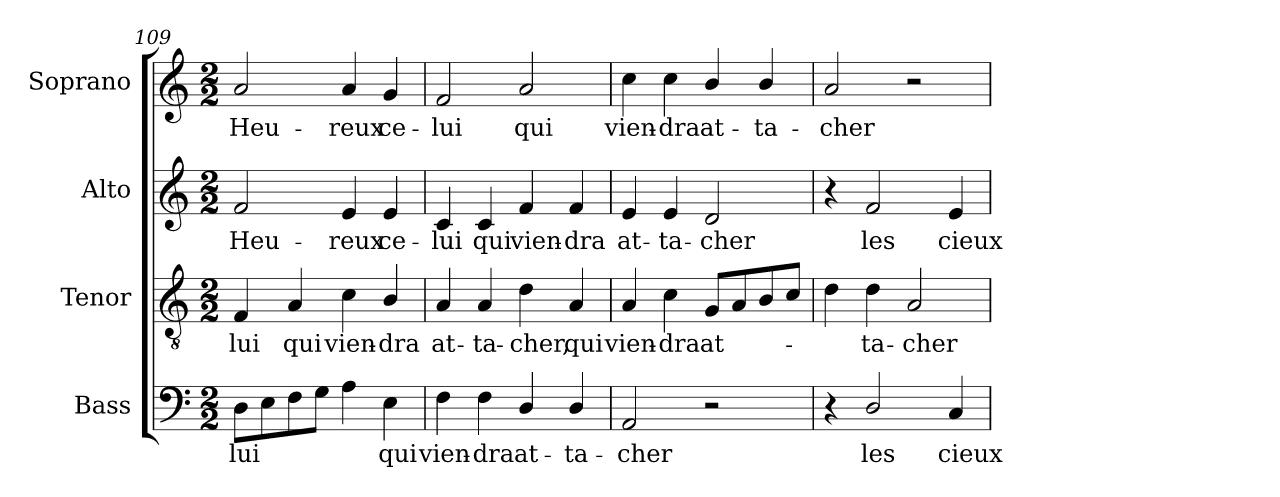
**kern	**text	**kern	**text	**kern	**text	**kern	**text
*part4	*part4	*part3	*part3	*part2	*part2	*part1	*part1
*staff4	*staff4	*staff3	*staff3	*staff2	*staff2	*staff1	*staff1
*I"Bass	*	*I"Tenor	*	*I"Alto	*	*I"Soprano	*
*I'B.	*	*I'T.	*	*I'A.	*	*I'S.	*
*clefF4	*	*clefGv2	*	*clefG2	*	*clefG2	*
*	*	*ITrd7c12	*	*	*	*	*
*k[]	*	*k[]	*	*k[]	*	*k[]	*
*C:	*	*C:	*	*C:	*	*C:	*
*M2/2	*	*M2/2	*	*M2/2	*	*M2/2	*
=109	=109	=109	=109	=109	=109	=109	=109
!	!LO:LY:b:color=#000000	!	!	!	!	!	!
!	!	!	!LO:LY:b:color=#000000	!	!	!	!
!	!	!	!	!	!LO:LY:b:color=#000000	!	!
!	!	!	!	!	!	!	!LO:LY:b:color=#000000
8Di\L	-lui	4FFi/	-lui	2fi/	Heu-	2ai/	Heu-
8Ei\	.	.	.	.	.	.	.
!	!	!	!LO:LY:b:color=#000000	!	!	!	!
8Fi\	.	4AAi/	qui	.	.	.	.
8Gi\J	.	.	.	.	.	.	.
!	!	!	!LO:LY:b:color=#000000	!	!	!	!
!	!	!	!	!	!LO:LY:b:color=#000000	!	!
!	!	!	!	!	!	!	!LO:LY:b:color=#000000
4Ai\	.	4Ci\	vien-	4ei/	-reux	4ai/	-reux
!	!LO:LY:b:color=#000000	!	!	!	!	!	!
!	!	!	!LO:LY:b:color=#000000	!	!	!	!
!	!	!	!	!	!LO:LY:b:color=#000000	!	!
!	!	!	!	!	!	!	!LO:LY:b:color=#000000
4Ei\	qui	4BBi/	-dra	4ei/	ce-	4gi/	ce-
=110	=110	=110	=110	=110	=110	=110	=110
!	!LO:LY:b:color=#000000	!	!	!	!	!	!
!	!	!	!LO:LY:b:color=#000000	!	!	!	!
!	!	!	!	!	!LO:LY:b:color=#000000	!	!
!	!	!	!	!	!	!	!LO:LY:b:color=#000000
4Fi\	vien-	4AAi/	at-	4ci/	-lui	2fi/	-lui
!	!LO:LY:b:color=#000000	!	!	!	!	!	!
!	!	!	!LO:LY:b:color=#000000	!	!	!	!
!	!	!	!	!	!LO:LY:b:color=#000000	!	!
4Fi\	-dra	4AAi/	-ta-	4ci/	qui	.	.
!	!LO:LY:b:color=#000000	!	!	!	!	!	!
!	!	!	!LO:LY:b:color=#000000	!	!	!	!
!	!	!	!	!	!LO:LY:b:color=#000000	!	!
!	!	!	!	!	!	!	!LO:LY:b:color=#000000
4Di/	at-	4Di\	-cher,	4fi/	vien-	2ai/	qui
!	!LO:LY:b:color=#000000	!	!	!	!	!	!
!	!	!	!LO:LY:b:color=#000000	!	!	!	!
!	!	!	!	!	!LO:LY:b:color=#000000	!	!
4Di/	-ta-	4AAi/	qui	4fi/	-dra	.	.
=111	=111	=111	=111	=111	=111	=111	=111
!	!LO:LY:b:color=#000000	!	!	!	!	!	!
!	!	!	!LO:LY:b:color=#000000	!	!	!	!
!	!	!	!	!	!LO:LY:b:color=#000000	!	!
!	!	!	!	!	!	!	!LO:LY:b:color=#000000
2AAi/	-cher	4AAi/	vien-	4ei/	at-	4cci\	vien-
!	!	!	!LO:LY:b:color=#000000	!	!	!	!
!	!	!	!	!	!LO:LY:b:color=#000000	!	!
!	!	!	!	!	!	!	!LO:LY:b:color=#000000
.	.	4Ci\	-dra	4ei/	-ta-	4cci\	-dra
!	!	!	!LO:LY:b:color=#000000	!	!	!	!
!	!	!	!	!	!LO:LY:b:color=#000000	!	!
!	!	!	!	!	!	!	!LO:LY:b:color=#000000
2r	.	8GGi/L	at-	2di/	-cher	4bi/	at-
.	.	8AAi/	.	.	.	.	.
!	!	!	!	!	!	!	!LO:LY:b:color=#000000
.	.	8BBi/	.	.	.	4bi/	-ta-
.	.	8Ci/J	.	.	.	.	.
=112	=112	=112	=112	=112	=112	=112	=112
!	!	!	!	!	!	!	!LO:LY:b:color=#000000
4r	.	4Di\	.	4r	.	2ai/	-cher
!	!LO:LY:b:color=#000000	!	!	!	!	!	!
!	!	!	!LO:LY:b:color=#000000	!	!	!	!
!	!	!	!	!	!LO:LY:b:color=#000000	!	!
2Di/	les	4Di\	-ta-	2fi/	les	.	.
!	!	!	!LO:LY:b:color=#000000	!	!	!	!
.	.	2AAi/	-cher	.	.	2r	.
!	!LO:LY:b:color=#000000	!	!	!	!	!	!
!	!	!	!	!	!LO:LY:b:color=#000000	!	!
4Ci/	cieux	.	.	4ei/	cieux	.	.
=	=	=	=	=	=	=	=
*-	*-	*-	*-	*-	*-	*-	*-
